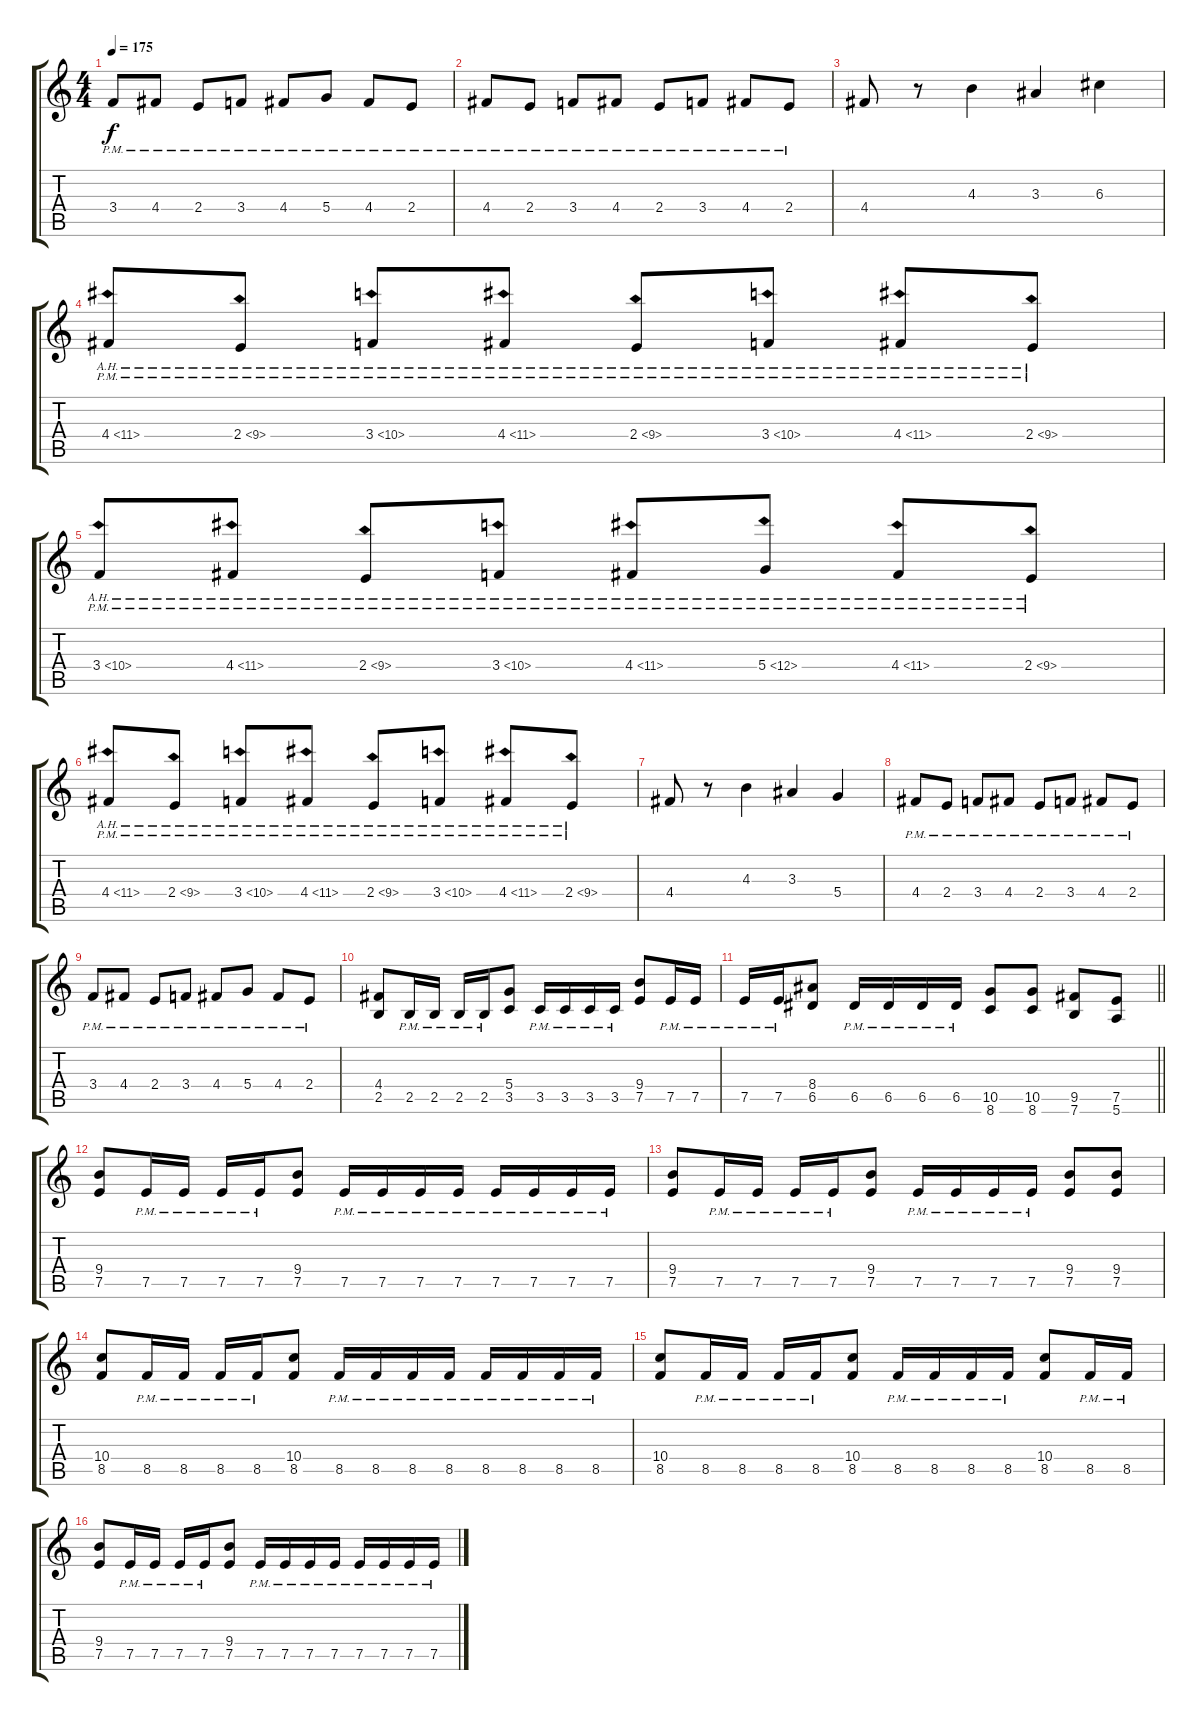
\track "" {instrument distortionguitar}
\staff {score tabs}
\tuning (E4 B3 G3 D3 A2 E2) {hide}
\ts (4 4)
\tempo 175
\clef g2
\ks c
3.4{pm}.8{dy f} 4.4{pm}.8 2.4{pm}.8 3.4{pm}.8 4.4{pm}.8 5.4{pm}.8 4.4{pm}.8 2.4{pm}.8 |
4.4{pm}.8 2.4{pm}.8 3.4{pm}.8 4.4{pm}.8 2.4{pm}.8 3.4{pm}.8 4.4{pm}.8 2.4{pm}.8 |
4.4.8 r.8 4.3.4 3.3.4 6.3.4 |
4.4{ah 7 pm}.8 2.4{ah 7 pm}.8 3.4{ah 7 pm}.8 4.4{ah 7 pm}.8 2.4{ah 7 pm}.8 3.4{ah 7 pm}.8 4.4{ah 7 pm}.8 2.4{ah 7 pm}.8 |
3.4{ah 7 pm}.8 4.4{ah 7 pm}.8 2.4{ah 7 pm}.8 3.4{ah 7 pm}.8 4.4{ah 7 pm}.8 5.4{ah 7 pm}.8 4.4{ah 7 pm}.8 2.4{ah 7 pm}.8 |
4.4{ah 7 pm}.8 2.4{ah 7 pm}.8 3.4{ah 7 pm}.8 4.4{ah 7 pm}.8 2.4{ah 7 pm}.8 3.4{ah 7 pm}.8 4.4{ah 7 pm}.8 2.4{ah 7 pm}.8 |
4.4.8 r.8 4.3.4 3.3.4 5.4.4 |
4.4{pm}.8 2.4{pm}.8 3.4{pm}.8 4.4{pm}.8 2.4{pm}.8 3.4{pm}.8 4.4{pm}.8 2.4{pm}.8 |
3.4{pm}.8 4.4{pm}.8 2.4{pm}.8 3.4{pm}.8 4.4{pm}.8 5.4{pm}.8 4.4{pm}.8 2.4{pm}.8 |
(4.4 2.5).8 2.5{pm}.16 2.5{pm}.16 2.5{pm}.16 2.5{pm}.16 (5.4 3.5).8 3.5{pm}.16 3.5{pm}.16 3.5{pm}.16 3.5{pm}.16 (9.4 7.5).8 7.5{pm}.16 7.5{pm}.16 |
\barLineRight lightlight
7.5{pm}.16 7.5{pm}.16 (8.4 6.5).8 6.5{pm}.16 6.5{pm}.16 6.5{pm}.16 6.5{pm}.16 (10.5 8.6).8 (10.5 8.6).8 (9.5 7.6).8 (7.5 5.6).8 |
(9.4 7.5).8 7.5{pm}.16 7.5{pm}.16 7.5{pm}.16 7.5{pm}.16 (9.4 7.5).8 7.5{pm}.16 7.5{pm}.16 7.5{pm}.16 7.5{pm}.16 7.5{pm}.16 7.5{pm}.16 7.5{pm}.16 7.5{pm}.16 |
(9.4 7.5).8 7.5{pm}.16 7.5{pm}.16 7.5{pm}.16 7.5{pm}.16 (9.4 7.5).8 7.5{pm}.16 7.5{pm}.16 7.5{pm}.16 7.5{pm}.16 (9.4 7.5).8 (9.4 7.5).8 |
(10.4 8.5).8 8.5{pm}.16 8.5{pm}.16 8.5{pm}.16 8.5{pm}.16 (10.4 8.5).8 8.5{pm}.16 8.5{pm}.16 8.5{pm}.16 8.5{pm}.16 8.5{pm}.16 8.5{pm}.16 8.5{pm}.16 8.5{pm}.16 |
(10.4 8.5).8 8.5{pm}.16 8.5{pm}.16 8.5{pm}.16 8.5{pm}.16 (10.4 8.5).8 8.5{pm}.16 8.5{pm}.16 8.5{pm}.16 8.5{pm}.16 (10.4 8.5).8 8.5{pm}.16 8.5{pm}.16 |
(9.4 7.5).8 7.5{pm}.16 7.5{pm}.16 7.5{pm}.16 7.5{pm}.16 (9.4 7.5).8 7.5{pm}.16 7.5{pm}.16 7.5{pm}.16 7.5{pm}.16 7.5{pm}.16 7.5{pm}.16 7.5{pm}.16 7.5{pm}.16
